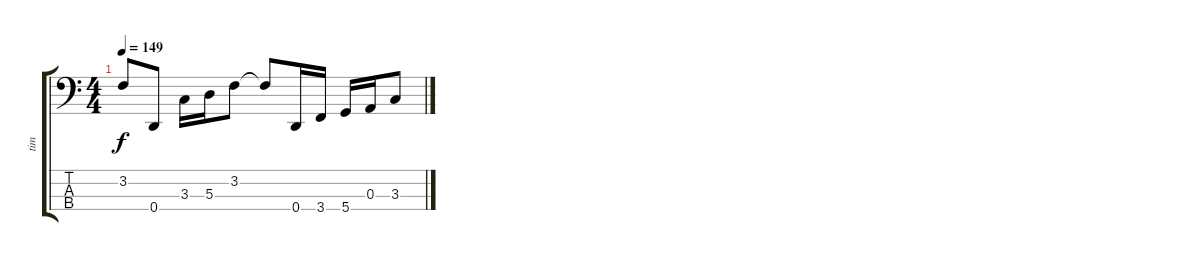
\track ("tim" "tim") {instrument electricbassfinger}
\staff {score tabs}
\tuning (G2 D2 A1 D1) {hide}
\ts (4 4)
\tempo 149
\clef f4
\ks c
3.2{t}.8{dy f} 0.4.8 3.3.16 5.3.16 3.2.8 3.2{t}.8 0.4.16 3.4.16 5.4.16 0.3.16 3.3.8
